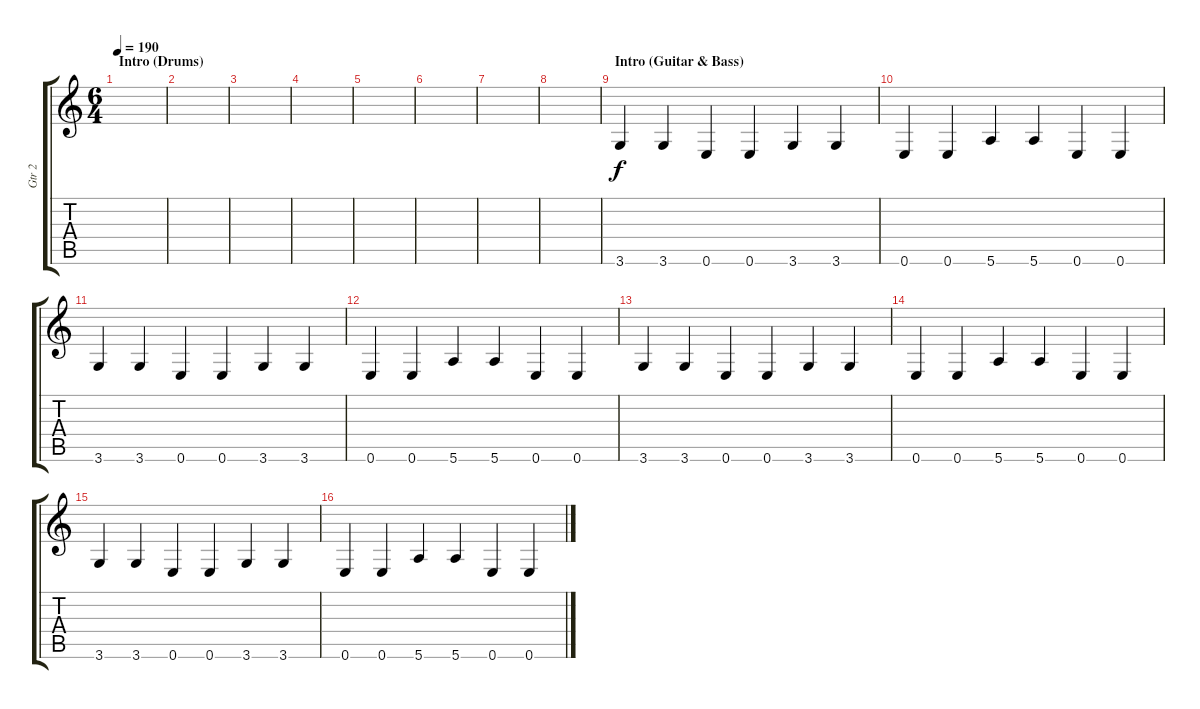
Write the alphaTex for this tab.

\track ("Gtr 2" "Gtr 2") {instrument distortionguitar}
\staff {score tabs}
\tuning (E4 B3 G3 D3 A2 E2) {hide}
\ts (6 4)
\section ("" "Intro (Drums)")
\tempo 190
\clef g2
\ks c
|
|
|
|
|
|
|
|
\section ("" "Intro (Guitar & Bass)")
3.6.4 3.6.4 0.6.4 0.6.4 3.6.4 3.6.4 |
0.6.4 0.6.4 5.6.4 5.6.4 0.6.4 0.6.4 |
3.6.4 3.6.4 0.6.4 0.6.4 3.6.4 3.6.4 |
0.6.4 0.6.4 5.6.4 5.6.4 0.6.4 0.6.4 |
3.6.4 3.6.4 0.6.4 0.6.4 3.6.4 3.6.4 |
0.6.4 0.6.4 5.6.4 5.6.4 0.6.4 0.6.4 |
3.6.4 3.6.4 0.6.4 0.6.4 3.6.4 3.6.4 |
0.6.4 0.6.4 5.6.4 5.6.4 0.6.4 0.6.4
